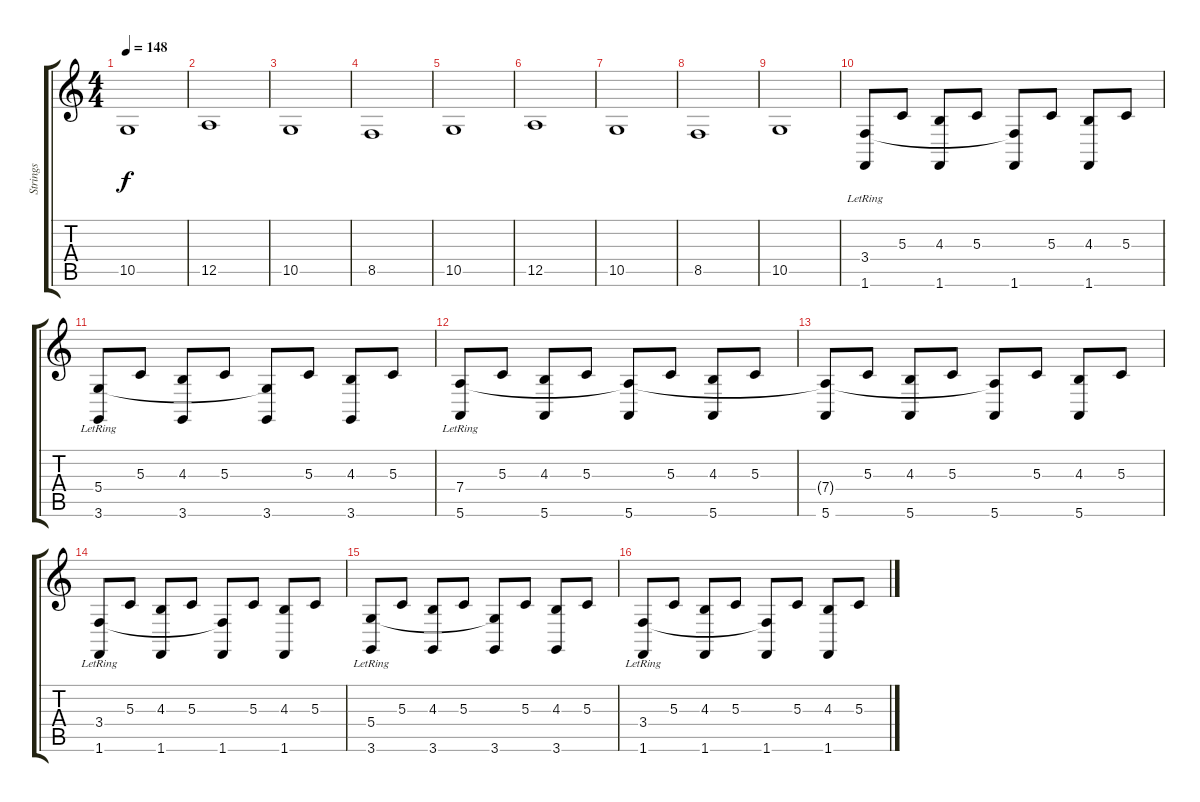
\track ("Strings" "Strings") {instrument stringensemble1}
\staff {score tabs}
\tuning (E4 B3 G3 D3 A2 E2) {hide}
\ts (4 4)
\tempo 148
\clef g2
\ks c
10.5.1{dy f} |
12.5.1 |
10.5.1 |
8.5.1 |
10.5.1 |
12.5.1 |
10.5.1 |
8.5.1 |
10.5.1 |
(3.4{lr} 1.6).8 5.3.8 (4.3 1.6).8 5.3.8 (3.4{t} 1.6).8 5.3.8 (4.3 1.6).8 5.3.8 |
(5.4{lr} 3.6).8 5.3.8 (4.3 3.6).8 5.3.8 (5.4{t} 3.6).8 5.3.8 (4.3 3.6).8 5.3.8 |
(7.4{lr} 5.6).8 5.3.8 (4.3 5.6).8 5.3.8 (7.4{t} 5.6).8 5.3.8 (4.3 5.6).8 5.3.8 |
(7.4{t} 5.6).8 5.3.8 (4.3 5.6).8 5.3.8 (7.4{t} 5.6).8 5.3.8 (4.3 5.6).8 5.3.8 |
(3.4{lr} 1.6).8 5.3.8 (4.3 1.6).8 5.3.8 (3.4{t} 1.6).8 5.3.8 (4.3 1.6).8 5.3.8 |
(5.4{lr} 3.6).8 5.3.8 (4.3 3.6).8 5.3.8 (5.4{t} 3.6).8 5.3.8 (4.3 3.6).8 5.3.8 |
(3.4{lr} 1.6).8 5.3.8 (4.3 1.6).8 5.3.8 (3.4{t} 1.6).8 5.3.8 (4.3 1.6).8 5.3.8
